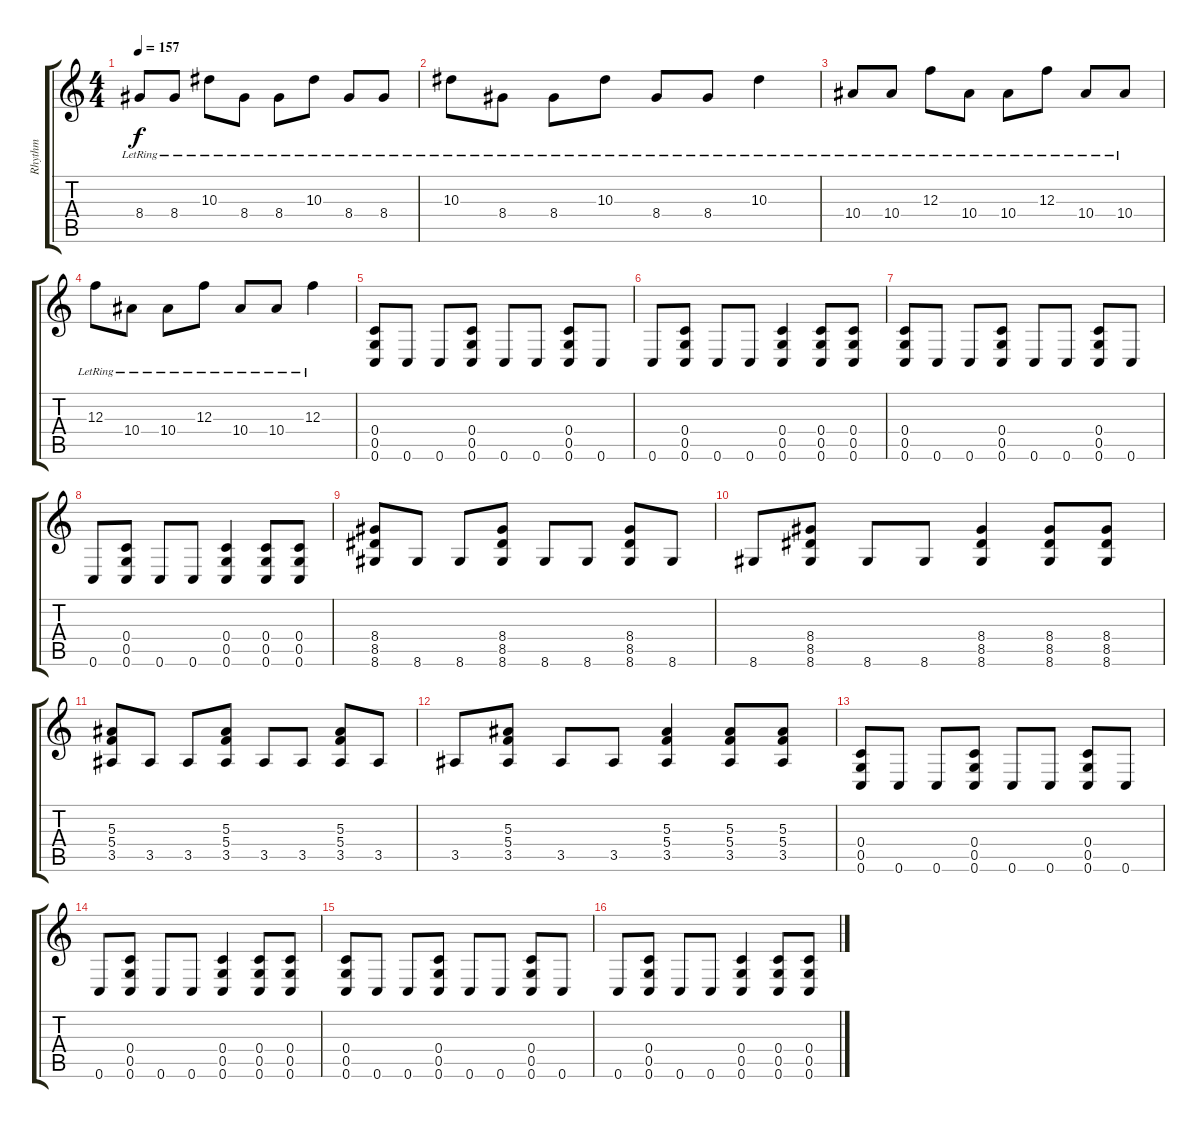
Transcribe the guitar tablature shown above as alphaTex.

\track ("Rhythm" "Rhythm") {instrument distortionguitar}
\staff {score tabs}
\tuning (D4 A3 F3 C3 G2 C2) {hide}
\ts (4 4)
\tempo 157
\clef g2
\ks c
8.4{lr}.8{dy f} 8.4{lr}.8 10.3{lr}.8 8.4{lr}.8 8.4{lr}.8 10.3{lr}.8 8.4{lr}.8 8.4{lr}.8 |
10.3{lr}.8 8.4{lr}.8 8.4{lr}.8 10.3{lr}.8 8.4{lr}.8 8.4{lr}.8 10.3{lr}.4 |
10.4{lr}.8 10.4{lr}.8 12.3{lr}.8 10.4{lr}.8 10.4{lr}.8 12.3{lr}.8 10.4{lr}.8 10.4{lr}.8 |
12.3{lr}.8 10.4{lr}.8 10.4{lr}.8 12.3{lr}.8 10.4{lr}.8 10.4{lr}.8 12.3{lr}.4 |
(0.4 0.5 0.6).8 0.6.8 0.6.8 (0.4 0.5 0.6).8 0.6.8 0.6.8 (0.4 0.5 0.6).8 0.6.8 |
0.6.8 (0.4 0.5 0.6).8 0.6.8 0.6.8 (0.4 0.5 0.6).4 (0.4 0.5 0.6).8 (0.4 0.5 0.6).8 |
(0.4 0.5 0.6).8 0.6.8 0.6.8 (0.4 0.5 0.6).8 0.6.8 0.6.8 (0.4 0.5 0.6).8 0.6.8 |
0.6.8 (0.4 0.5 0.6).8 0.6.8 0.6.8 (0.4 0.5 0.6).4 (0.4 0.5 0.6).8 (0.4 0.5 0.6).8 |
(8.4 8.5 8.6).8 8.6.8 8.6.8 (8.4 8.5 8.6).8 8.6.8 8.6.8 (8.4 8.5 8.6).8 8.6.8 |
8.6.8 (8.4 8.5 8.6).8 8.6.8 8.6.8 (8.4 8.5 8.6).4 (8.4 8.5 8.6).8 (8.4 8.5 8.6).8 |
(5.3 5.4 3.5).8 3.5.8 3.5.8 (5.3 5.4 3.5).8 3.5.8 3.5.8 (5.3 5.4 3.5).8 3.5.8 |
3.5.8 (5.3 5.4 3.5).8 3.5.8 3.5.8 (5.3 5.4 3.5).4 (5.3 5.4 3.5).8 (5.3 5.4 3.5).8 |
(0.4 0.5 0.6).8 0.6.8 0.6.8 (0.4 0.5 0.6).8 0.6.8 0.6.8 (0.4 0.5 0.6).8 0.6.8 |
0.6.8 (0.4 0.5 0.6).8 0.6.8 0.6.8 (0.4 0.5 0.6).4 (0.4 0.5 0.6).8 (0.4 0.5 0.6).8 |
(0.4 0.5 0.6).8 0.6.8 0.6.8 (0.4 0.5 0.6).8 0.6.8 0.6.8 (0.4 0.5 0.6).8 0.6.8 |
0.6.8 (0.4 0.5 0.6).8 0.6.8 0.6.8 (0.4 0.5 0.6).4 (0.4 0.5 0.6).8 (0.4 0.5 0.6).8
